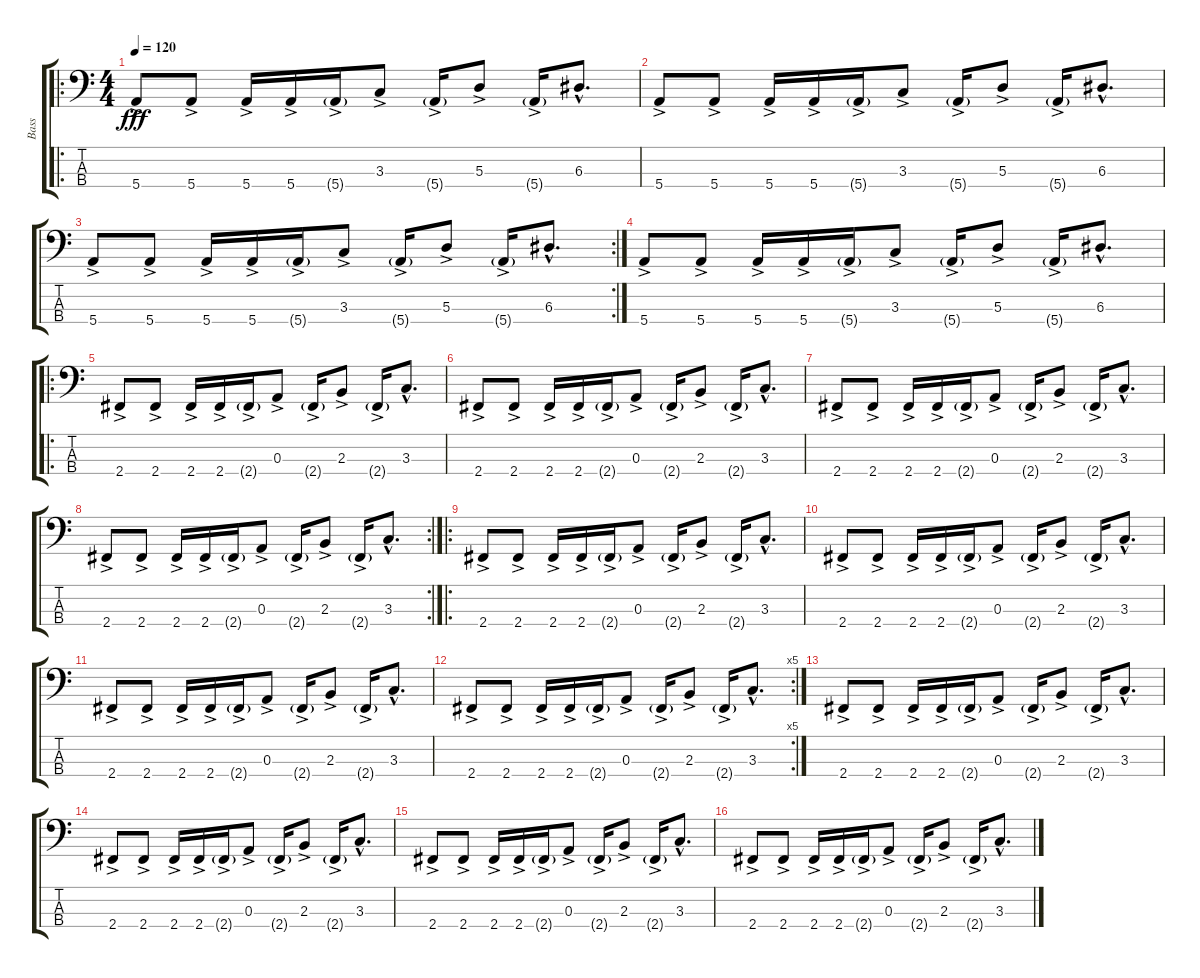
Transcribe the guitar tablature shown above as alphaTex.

\track ("Bass" "Bass") {instrument synthbass2}
\staff {score tabs}
\tuning (G2 D2 A1 E1) {hide}
\ro
\ts (4 4)
\tempo 120
\clef f4
\ks c
5.4{ac}.8{dy fff} 5.4{ac}.8 5.4{ac}.16 5.4{ac}.16 5.4{g ac}.16 3.3{ac}.8 5.4{g ac}.16 5.3{ac}.8 5.4{g ac}.16 6.3{hac}.8{d} |
5.4{ac}.8 5.4{ac}.8 5.4{ac}.16 5.4{ac}.16 5.4{g ac}.16 3.3{ac}.8 5.4{g ac}.16 5.3{ac}.8 5.4{g ac}.16 6.3{hac}.8{d} |
\rc 2
5.4{ac}.8 5.4{ac}.8 5.4{ac}.16 5.4{ac}.16 5.4{g ac}.16 3.3{ac}.8 5.4{g ac}.16 5.3{ac}.8 5.4{g ac}.16 6.3{hac}.8{d} |
5.4{ac}.8 5.4{ac}.8 5.4{ac}.16 5.4{ac}.16 5.4{g ac}.16 3.3{ac}.8 5.4{g ac}.16 5.3{ac}.8 5.4{g ac}.16 6.3{hac}.8{d} |
\ro
2.4{ac}.8 2.4{ac}.8 2.4{ac}.16 2.4{ac}.16 2.4{g ac}.16 0.3{ac}.8 2.4{g ac}.16 2.3{ac}.8 2.4{g ac}.16 3.3{hac}.8{d} |
2.4{ac}.8 2.4{ac}.8 2.4{ac}.16 2.4{ac}.16 2.4{g ac}.16 0.3{ac}.8 2.4{g ac}.16 2.3{ac}.8 2.4{g ac}.16 3.3{hac}.8{d} |
2.4{ac}.8 2.4{ac}.8 2.4{ac}.16 2.4{ac}.16 2.4{g ac}.16 0.3{ac}.8 2.4{g ac}.16 2.3{ac}.8 2.4{g ac}.16 3.3{hac}.8{d} |
\rc 2
2.4{ac}.8 2.4{ac}.8 2.4{ac}.16 2.4{ac}.16 2.4{g ac}.16 0.3{ac}.8 2.4{g ac}.16 2.3{ac}.8 2.4{g ac}.16 3.3{hac}.8{d} |
\ro
2.4{ac}.8 2.4{ac}.8 2.4{ac}.16 2.4{ac}.16 2.4{g ac}.16 0.3{ac}.8 2.4{g ac}.16 2.3{ac}.8 2.4{g ac}.16 3.3{hac}.8{d} |
2.4{ac}.8 2.4{ac}.8 2.4{ac}.16 2.4{ac}.16 2.4{g ac}.16 0.3{ac}.8 2.4{g ac}.16 2.3{ac}.8 2.4{g ac}.16 3.3{hac}.8{d} |
2.4{ac}.8 2.4{ac}.8 2.4{ac}.16 2.4{ac}.16 2.4{g ac}.16 0.3{ac}.8 2.4{g ac}.16 2.3{ac}.8 2.4{g ac}.16 3.3{hac}.8{d} |
\rc 5
2.4{ac}.8 2.4{ac}.8 2.4{ac}.16 2.4{ac}.16 2.4{g ac}.16 0.3{ac}.8 2.4{g ac}.16 2.3{ac}.8 2.4{g ac}.16 3.3{hac}.8{d} |
2.4{ac}.8 2.4{ac}.8 2.4{ac}.16 2.4{ac}.16 2.4{g ac}.16 0.3{ac}.8 2.4{g ac}.16 2.3{ac}.8 2.4{g ac}.16 3.3{hac}.8{d} |
2.4{ac}.8 2.4{ac}.8 2.4{ac}.16 2.4{ac}.16 2.4{g ac}.16 0.3{ac}.8 2.4{g ac}.16 2.3{ac}.8 2.4{g ac}.16 3.3{hac}.8{d} |
2.4{ac}.8 2.4{ac}.8 2.4{ac}.16 2.4{ac}.16 2.4{g ac}.16 0.3{ac}.8 2.4{g ac}.16 2.3{ac}.8 2.4{g ac}.16 3.3{hac}.8{d} |
2.4{ac}.8 2.4{ac}.8 2.4{ac}.16 2.4{ac}.16 2.4{g ac}.16 0.3{ac}.8 2.4{g ac}.16 2.3{ac}.8 2.4{g ac}.16 3.3{hac}.8{d}
